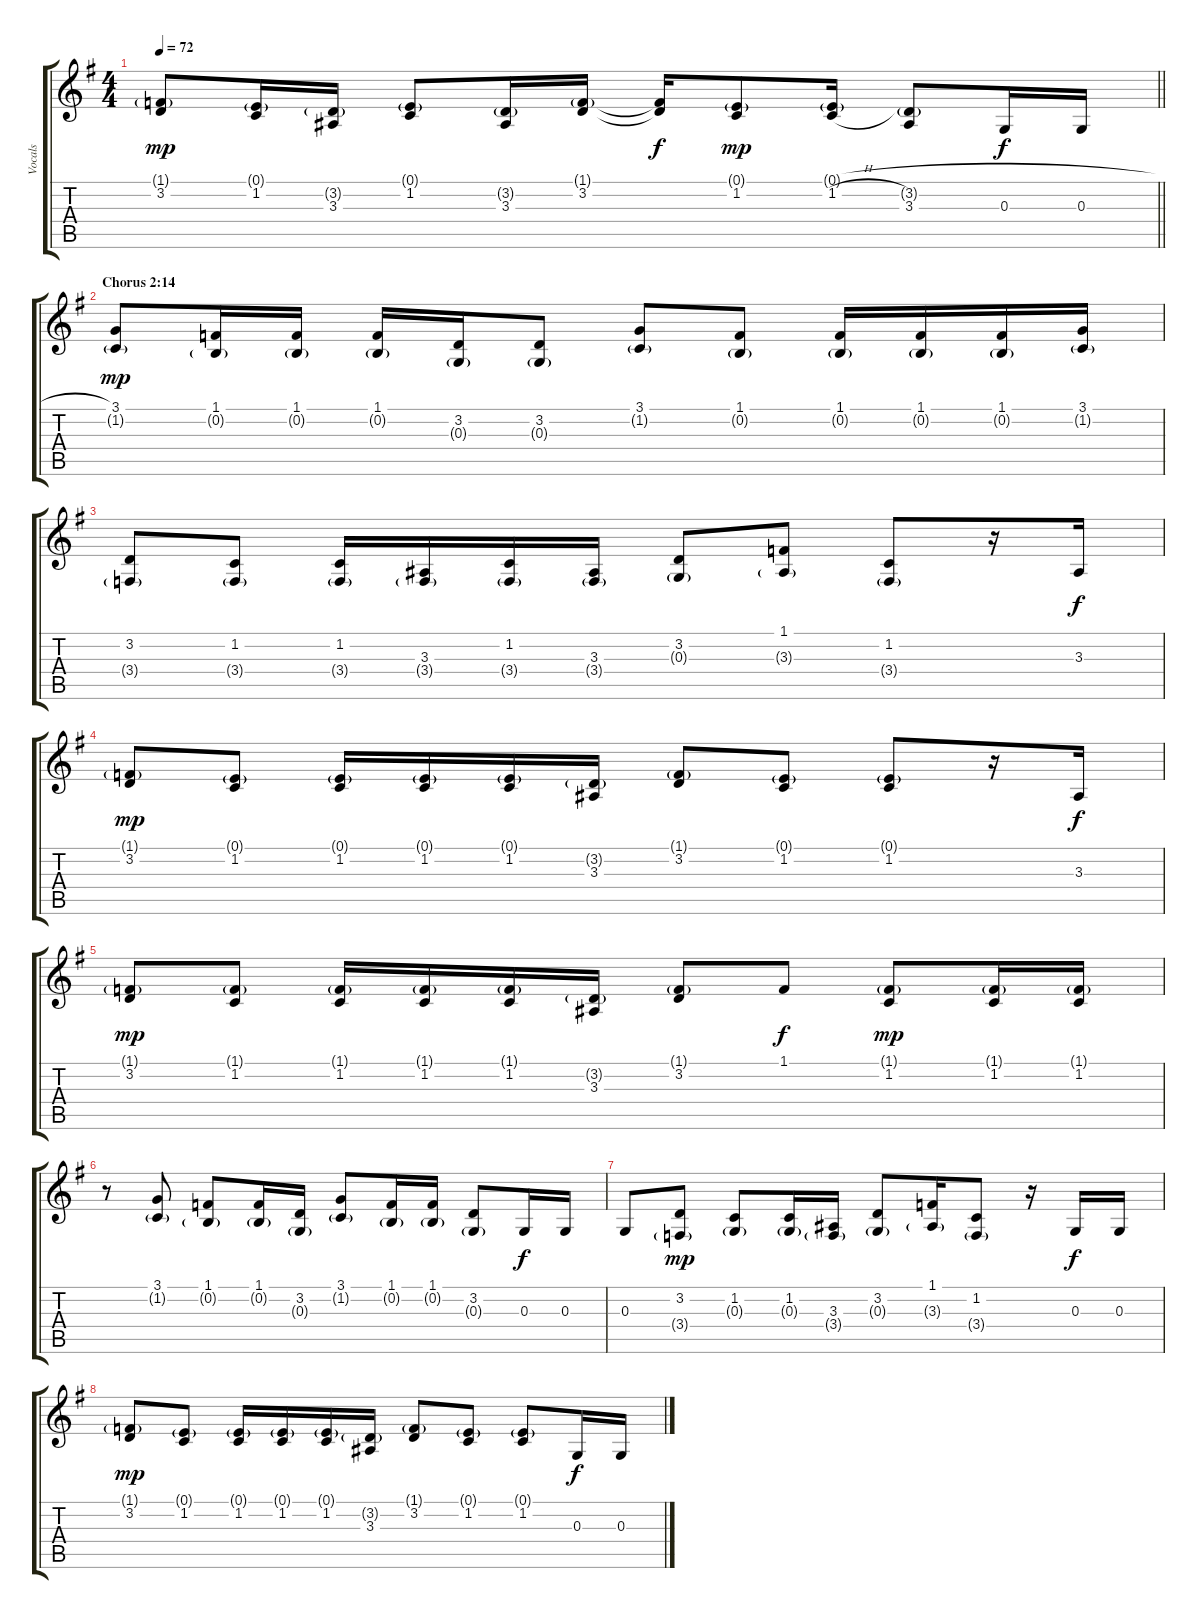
\track ("Vocals" "Vocals") {instrument tenorsax}
\staff {score tabs}
\tuning (E4 B3 G3 D3 A2 E2) {hide}
\ts (4 4)
\tempo 72
\clef g2
\barLineRight lightlight
\ks g
(1.1{g} 3.2).8{dy mp} (0.1{g} 1.2).16 (3.2{g} 3.3).16 (0.1{g} 1.2).8 (3.2{g} 3.3).16 (1.1{g} 3.2).16 (1.1{t} 3.2{t}).16{dy f} (0.1{g} 1.2).8{dy mp} (0.1{h g} 1.2{h}).16 (3.2{g} 3.3).8 0.3.16{dy f} 0.3.16 |
\section ("" "Chorus 2:14")
(3.1 1.2{g}).8{dy mp} (1.1 0.2{g}).16 (1.1 0.2{g}).16 (1.1 0.2{g}).16 (3.2 0.3{g}).16 (3.2 0.3{g}).8 (3.1 1.2{g}).8 (1.1 0.2{g}).8 (1.1 0.2{g}).16 (1.1 0.2{g}).16 (1.1 0.2{g}).16 (3.1 1.2{g}).16 |
(3.2 3.4{g}).8 (1.2 3.4{g}).8 (1.2 3.4{g}).16 (3.3 3.4{g}).16 (1.2 3.4{g}).16 (3.3 3.4{g}).16 (3.2 0.3{g}).8 (1.1 3.3{g}).8 (1.2 3.4{g}).8 r.16 3.3.16{dy f} |
(1.1{g} 3.2).8{dy mp} (0.1{g} 1.2).8 (0.1{g} 1.2).16 (0.1{g} 1.2).16 (0.1{g} 1.2).16 (3.2{g} 3.3).16 (1.1{g} 3.2).8 (0.1{g} 1.2).8 (0.1{g} 1.2).8 r.16 3.3.16{dy f} |
(1.1{g} 3.2).8{dy mp} (1.1{g} 1.2).8 (1.1{g} 1.2).16 (1.1{g} 1.2).16 (1.1{g} 1.2).16 (3.2{g} 3.3).16 (1.1{g} 3.2).8 1.1.8{dy f} (1.1{g} 1.2).8{dy mp} (1.1{g} 1.2).16 (1.1{g} 1.2).16 |
r.8 (3.1 1.2{g}).8 (1.1 0.2{g}).8 (1.1 0.2{g}).16 (3.2 0.3{g}).16 (3.1 1.2{g}).8 (1.1 0.2{g}).16 (1.1 0.2{g}).16 (3.2 0.3{g}).8 0.3.16{dy f} 0.3.16 |
0.3.8 (3.2 3.4{g}).8{dy mp} (1.2 0.3{g}).8 (1.2 0.3{g}).16 (3.3 3.4{g}).16 (3.2 0.3{g}).8 (1.1 3.3{g}).16 (1.2 3.4{g}).8 r.16 0.3.16{dy f} 0.3.16 |
(1.1{g} 3.2).8{dy mp} (0.1{g} 1.2).8 (0.1{g} 1.2).16 (0.1{g} 1.2).16 (0.1{g} 1.2).16 (3.2{g} 3.3).16 (1.1{g} 3.2).8 (0.1{g} 1.2).8 (0.1{g} 1.2).8 0.3.16{dy f} 0.3.16
